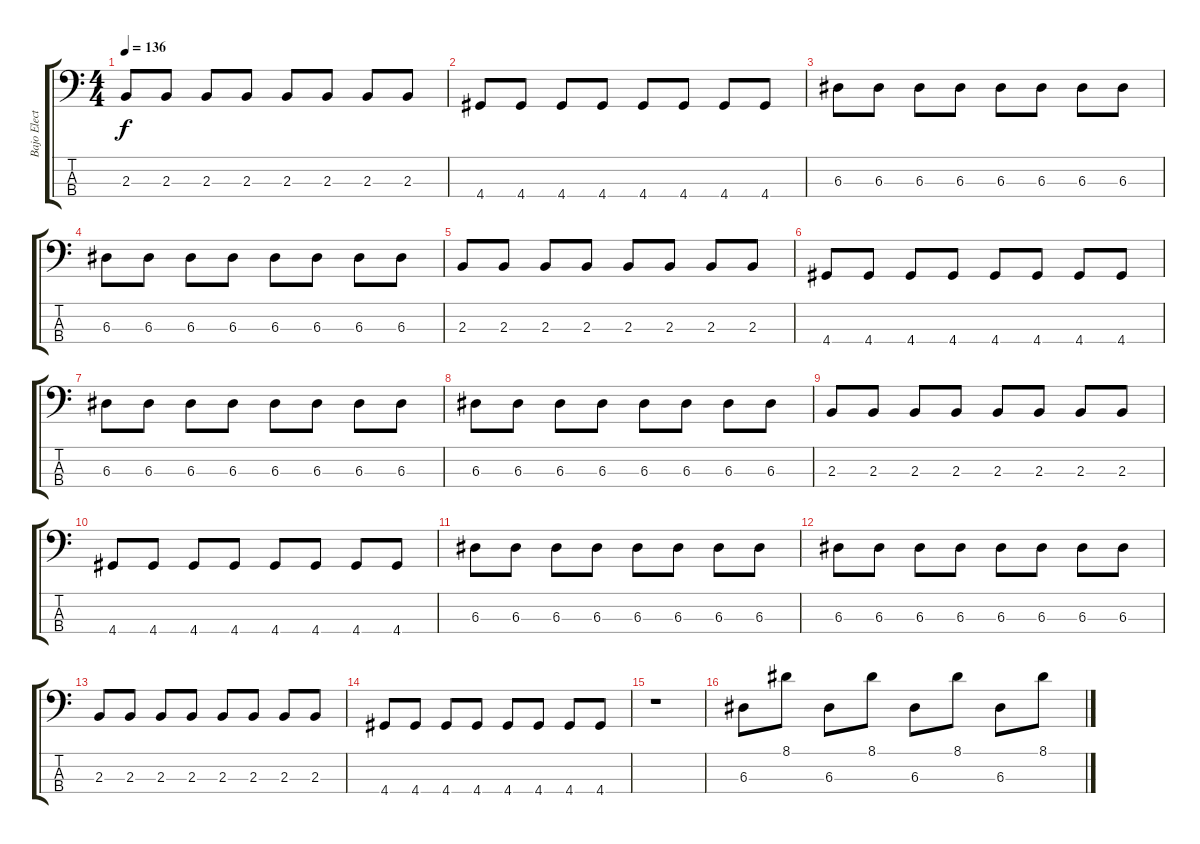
\track ("Bajo Electrico" "Bajo Elect") {instrument electricbassfinger}
\staff {score tabs}
\tuning (G2 D2 A1 E1) {hide}
\ts (4 4)
\tempo 136
\clef f4
\ks c
2.3.8{dy f} 2.3.8 2.3.8 2.3.8 2.3.8 2.3.8 2.3.8 2.3.8 |
4.4.8 4.4.8 4.4.8 4.4.8 4.4.8 4.4.8 4.4.8 4.4.8 |
6.3.8 6.3.8 6.3.8 6.3.8 6.3.8 6.3.8 6.3.8 6.3.8 |
6.3.8 6.3.8 6.3.8 6.3.8 6.3.8 6.3.8 6.3.8 6.3.8 |
2.3.8 2.3.8 2.3.8 2.3.8 2.3.8 2.3.8 2.3.8 2.3.8 |
4.4.8 4.4.8 4.4.8 4.4.8 4.4.8 4.4.8 4.4.8 4.4.8 |
6.3.8 6.3.8 6.3.8 6.3.8 6.3.8 6.3.8 6.3.8 6.3.8 |
6.3.8 6.3.8 6.3.8 6.3.8 6.3.8 6.3.8 6.3.8 6.3.8 |
2.3.8 2.3.8 2.3.8 2.3.8 2.3.8 2.3.8 2.3.8 2.3.8 |
4.4.8 4.4.8 4.4.8 4.4.8 4.4.8 4.4.8 4.4.8 4.4.8 |
6.3.8 6.3.8 6.3.8 6.3.8 6.3.8 6.3.8 6.3.8 6.3.8 |
6.3.8 6.3.8 6.3.8 6.3.8 6.3.8 6.3.8 6.3.8 6.3.8 |
2.3.8 2.3.8 2.3.8 2.3.8 2.3.8 2.3.8 2.3.8 2.3.8 |
4.4.8 4.4.8 4.4.8 4.4.8 4.4.8 4.4.8 4.4.8 4.4.8 |
r.1 |
6.3.8 8.1.8 6.3.8 8.1.8 6.3.8 8.1.8 6.3.8 8.1.8
